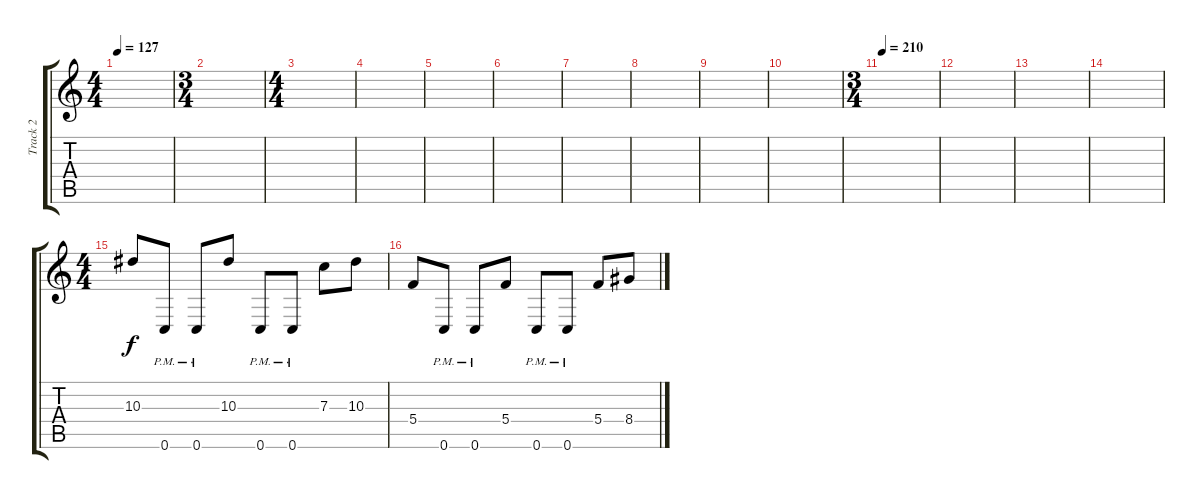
\track ("Track 2" "Track 2") {instrument distortionguitar}
\staff {score tabs}
\tuning (D4 A3 F3 C3 G2 C2) {hide}
\ts (4 4)
\tempo 127
\clef g2
\ks c
|
\ts (3 4)
|
\ts (4 4)
|
|
|
|
|
|
|
|
\ts (3 4)
\tempo 210
|
|
|
|
\ts (4 4)
10.3.8 0.6{pm}.8 0.6{pm}.8 10.3.8 0.6{pm}.8 0.6{pm}.8 7.3.8 10.3.8 |
5.4.8 0.6{pm}.8 0.6{pm}.8 5.4.8 0.6{pm}.8 0.6{pm}.8 5.4.8 8.4.8
